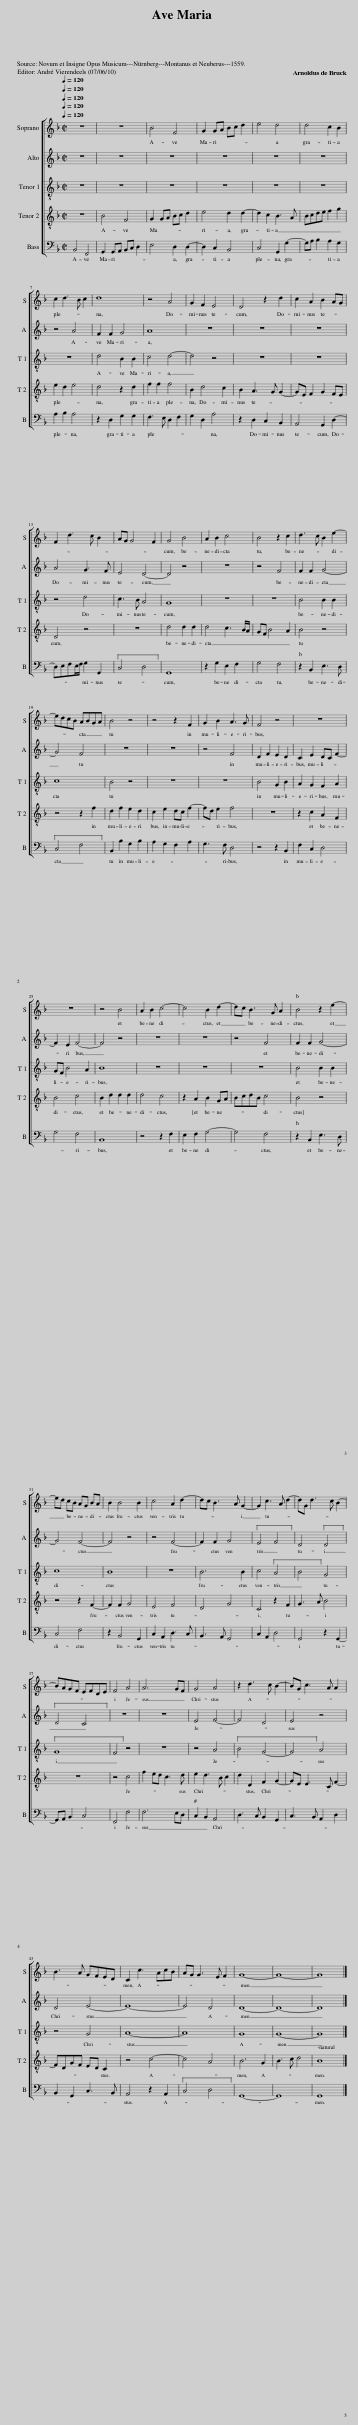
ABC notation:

X:1
%%score [ 1 2 [ 3 4 ] 5 ]
L:1/8
Q:1/4=120
M:2/2
I:linebreak $
K:F
V:1 treble
V:2 treble
V:3 treble-8
V:4 treble-8
V:5 bass
V:1
 z8 | z8 | B4 F4 | G2 GA Bc d2 | e4 d4 | %5
 d4 c2 B2 |$ c2 d3 B c2 | d8 | z4 A4 | G2 F2 E4 | %10
 D4 z2 d2 | c2 A2 B2 AG |$ F2 d3 c B2 | AG G4 F2 | G4 B4 | %15
 A2 B2 c4 | B4 z2 c2 | d3 c B2 e2- |$ edcB ABGA | B4 z4 | %20
 z4 z2 F2 | G2 B2 A3 G | F4 z4 | z8 |$ z8 | %25
 z4 B4 | A2 B2 c4- | c4 B2 d2- | dc B3 G A2 | B4 z2 e2- |$ %30
 ed cB AG BA | B2 B4 B2 | c4 A2 d2- | dc B3 A G2- | G2 c3 A d2- | %35
 dG d3 c B2- |$ BAGF EFDE | F4 A4 | A6 GF | G4 A4 | %40
 z2 d3 c B2- | BG c3 A A2 |$ B3 A GFED | C2 c3 AcB | AG G3 E F2 | %45
 G8- | G8- | G8 |] %48
V:2
 z8 | z8 | z8 | z8 | z8 | %5
 z8 |$ z4 A4 | F2 F2 G4 | A8 | z8 | %10
 z8 | z8 |$ A4 G3 F | E4 D4- | D4 z4 | %15
 z8 | z4 F4 | F2 F2 G4- |$ G4 F4 | z8 | %20
 z8 | z4 F4 | D2 F2 E2 D2 | C2 E2 DC F2- |$ F2 E2 F4- | %25
 F4 z4 | z8 | z8 | z4 F4 | F2 F2 G4- |$ %30
 G4 F4- | F4 z4 | z4 F4- | F2 F2 G4 | E4 F4 | %35
 D4 D4 |$ D4 C4 | z8 | z8 | E4 F4- | %40
 F4 D4 | E4 z4 |$ D4 E4- | E8- | E4 D4 | %45
 D8- | D8- | D8 |] %48
V:3
 z8 | z8 | z8 | z8 | z8 | %5
 z8 |$ z8 | d4 B2 B2 | c4 d4- | d4 z4 | %10
 z8 | z8 |$ z4 d4 | c3 B A4 | G8 | %15
 z8 | z8 | B4 B2 B2 |$ c8 | B4 z4 | %20
 z8 | z8 | B4 G2 B2 | A2 G2 F2 A2 |$ GF B4 A2 | %25
 B8 | z8 | z8 | z8 | B4 B2 B2 |$ %30
 c8 | B8 | z8 | B6 B2 | c4 A4 | %35
 B4 G4 |$ G8 | F4 z4 | z8 | z4 A4 | %40
 B4 G4- | G4 A4 |$ z4 G4 | A8- | A8 | %45
 G8 | G8- | G8 |] %48
V:4
 z8 | B4 F4 | G2 GA Bc d2 | e4 d2 d2- | d2 c2 B3 A | %5
 Bcde f2 g2 |$ e2 d2 e4 | d4 z2 d2 | f2 f2 f4 | B2 d4 c2 | %10
 B2 A3 G G2- | GE F2 G2 FE |$ D4 z4 | z8 | d4 d2 d2 | %15
 d4 c3 B/A/ | GF B4 A2 | B4 z4 |$ z4 z2 f2 | d2 f2 e2 d2 | %20
 c2 e2 dc f2- | fd e2 f4 | z8 | z2 c2 A2 F2 |$ B4 c4 | %25
 B2 d2 d2 d2 | d4 c4 | z2 A2 B2 GA | BcdB c4 | B4 z4 |$ %30
 z4 z2 F2- | F2 F2 G4 | E4 F4 | D4 G4 | C4 z2 F2 | %35
 G3 A B4 |$ z8 | z4 c4 | f2 ed c3 d | e2 d3 B c2 | %40
 d2 D2 F2 G2- | GE E3 C F2- |$ FDGF ED C2 | z4 c4- | c4 A4 | %45
 B6 G2 | B3 c d4 | B8 |] %48
V:5
 B,,4 F,,4 | G,,2 G,,A,, B,,C, D,2 | E,4 D,2 D,2- | D,2 C,2 B,,4 | C,4 G,,2 G,2- | %5
 G,A, B,2 A,2 G,2 |$ A,2 B,2 A,4 | z2 D,2 G,2 G,2 | F,3 E, D,2 F,2 | G,2 D,2 A,4 | %10
 z2 D,2 C,2 B,,2 | A,,4 G,,2 D,2- |$ D,E,F,E,/F,/ G,2 G,,2 | C,4 D,4 | G,,8 | %15
 z2 G,2 E,2 F,2 | G,4 F,4 | z2 B,,2 E,3 D, |$ C,4 F,4 | B,,2 B,2 G,2 B,2 | %20
 A,2 G,2 F,2 A,2 | G,3 F, D,4 | z4 z2 B,,2 | F,2 C,2 D,4 |$ G,4 F,4 | %25
 B,,8 | z4 z2 F,2 | E,2 F,2 G,4- | G,4 F,4 | z2 B,,2 E,3 D, |$ %30
 C,4 F,4 | z2 B,,4 G,,2 | C,2 A,,2 D,3 C, | B,,3 A,, G,,4 | C,2 A,,2 D,4 | %35
 G,,4 z2 G,,2- |$ G,,A,, B,,2 C,4 | F,,4 F,4 | F,6 E,D, | C,2 B,,2 A,,4 | %40
 D,3 C, B,,2 G,,2 | C,3 B,, A,,2 D,2 |$ B,,2 G,,2 C,3 B,, | A,,4 z2 A,,2 | C,4 D,4 | %45
 G,,8- | G,,8 | G,,8 |] %48
